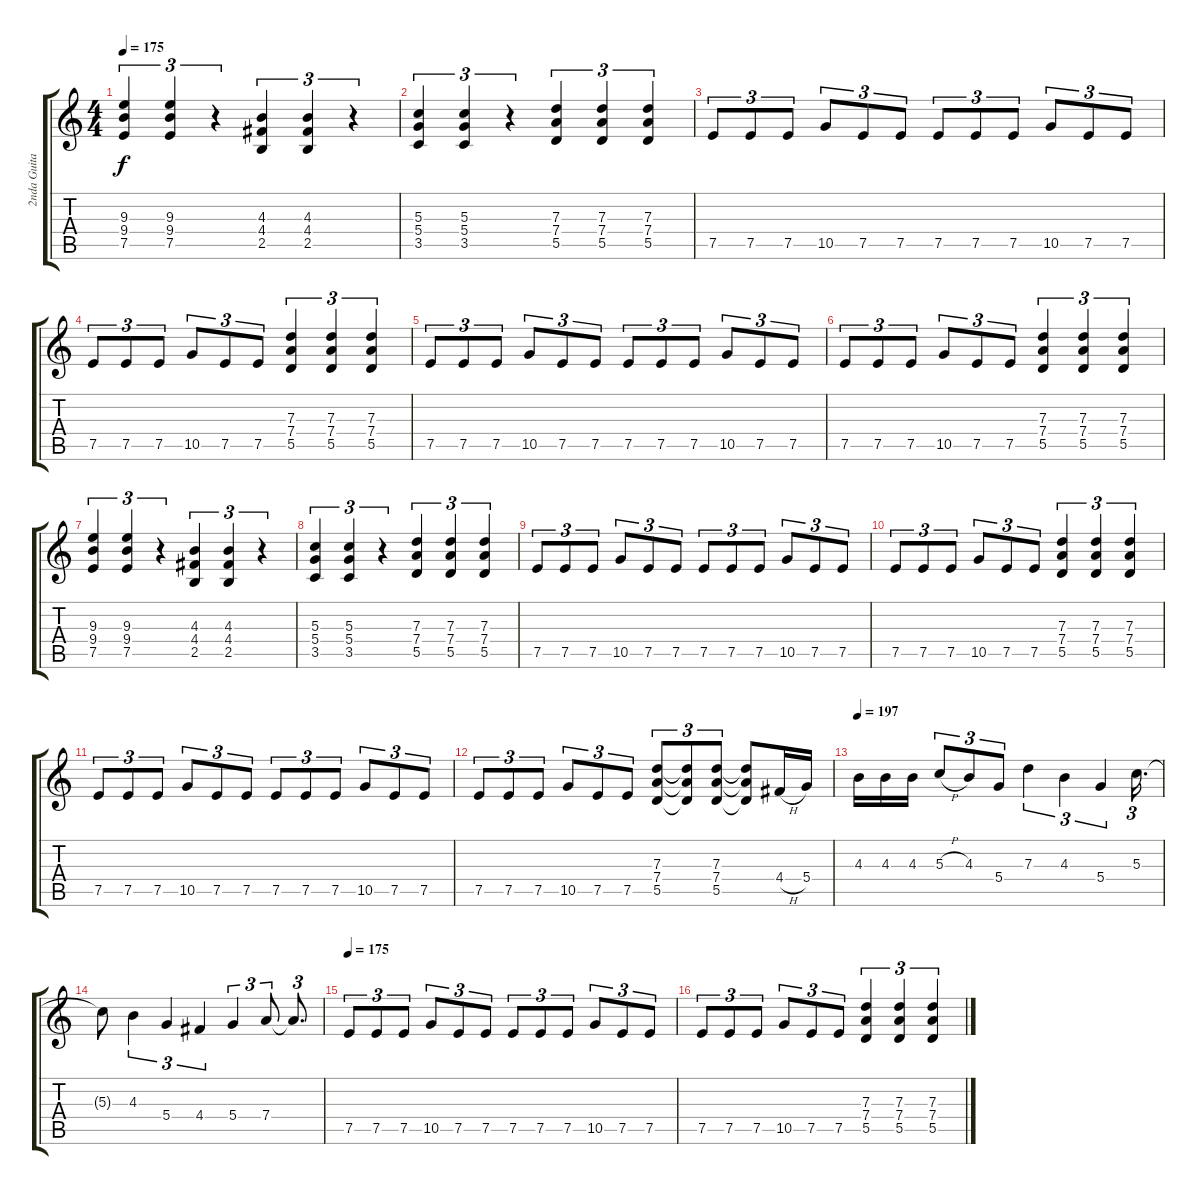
\track ("2nda Guitarra" "2nda Guita") {instrument distortionguitar}
\staff {score tabs}
\tuning (E4 B3 G3 D3 A2 E2) {hide}
\ts (4 4)
\tempo 175
\clef g2
\ks c
(9.3 9.4 7.5).4{tu (3 2) dy f} (9.3 9.4 7.5).4{tu (3 2)} r.4{tu (3 2)} (4.3 4.4 2.5).4{tu (3 2)} (4.3 4.4 2.5).4{tu (3 2)} r.4{tu (3 2)} |
(5.3 5.4 3.5).4{tu (3 2)} (5.3 5.4 3.5).4{tu (3 2)} r.4{tu (3 2)} (7.3 7.4 5.5).4{tu (3 2)} (7.3 7.4 5.5).4{tu (3 2)} (7.3 7.4 5.5).4{tu (3 2)} |
7.5.8{tu (3 2)} 7.5.8{tu (3 2)} 7.5.8{tu (3 2)} 10.5.8{tu (3 2)} 7.5.8{tu (3 2)} 7.5.8{tu (3 2)} 7.5.8{tu (3 2)} 7.5.8{tu (3 2)} 7.5.8{tu (3 2)} 10.5.8{tu (3 2)} 7.5.8{tu (3 2)} 7.5.8{tu (3 2)} |
7.5.8{tu (3 2)} 7.5.8{tu (3 2)} 7.5.8{tu (3 2)} 10.5.8{tu (3 2)} 7.5.8{tu (3 2)} 7.5.8{tu (3 2)} (7.3 7.4 5.5).4{tu (3 2)} (7.3 7.4 5.5).4{tu (3 2)} (7.3 7.4 5.5).4{tu (3 2)} |
7.5.8{tu (3 2)} 7.5.8{tu (3 2)} 7.5.8{tu (3 2)} 10.5.8{tu (3 2)} 7.5.8{tu (3 2)} 7.5.8{tu (3 2)} 7.5.8{tu (3 2)} 7.5.8{tu (3 2)} 7.5.8{tu (3 2)} 10.5.8{tu (3 2)} 7.5.8{tu (3 2)} 7.5.8{tu (3 2)} |
7.5.8{tu (3 2)} 7.5.8{tu (3 2)} 7.5.8{tu (3 2)} 10.5.8{tu (3 2)} 7.5.8{tu (3 2)} 7.5.8{tu (3 2)} (7.3 7.4 5.5).4{tu (3 2)} (7.3 7.4 5.5).4{tu (3 2)} (7.3 7.4 5.5).4{tu (3 2)} |
(9.3 9.4 7.5).4{tu (3 2)} (9.3 9.4 7.5).4{tu (3 2)} r.4{tu (3 2)} (4.3 4.4 2.5).4{tu (3 2)} (4.3 4.4 2.5).4{tu (3 2)} r.4{tu (3 2)} |
(5.3 5.4 3.5).4{tu (3 2)} (5.3 5.4 3.5).4{tu (3 2)} r.4{tu (3 2)} (7.3 7.4 5.5).4{tu (3 2)} (7.3 7.4 5.5).4{tu (3 2)} (7.3 7.4 5.5).4{tu (3 2)} |
7.5.8{tu (3 2)} 7.5.8{tu (3 2)} 7.5.8{tu (3 2)} 10.5.8{tu (3 2)} 7.5.8{tu (3 2)} 7.5.8{tu (3 2)} 7.5.8{tu (3 2)} 7.5.8{tu (3 2)} 7.5.8{tu (3 2)} 10.5.8{tu (3 2)} 7.5.8{tu (3 2)} 7.5.8{tu (3 2)} |
7.5.8{tu (3 2)} 7.5.8{tu (3 2)} 7.5.8{tu (3 2)} 10.5.8{tu (3 2)} 7.5.8{tu (3 2)} 7.5.8{tu (3 2)} (7.3 7.4 5.5).4{tu (3 2)} (7.3 7.4 5.5).4{tu (3 2)} (7.3 7.4 5.5).4{tu (3 2)} |
7.5.8{tu (3 2)} 7.5.8{tu (3 2)} 7.5.8{tu (3 2)} 10.5.8{tu (3 2)} 7.5.8{tu (3 2)} 7.5.8{tu (3 2)} 7.5.8{tu (3 2)} 7.5.8{tu (3 2)} 7.5.8{tu (3 2)} 10.5.8{tu (3 2)} 7.5.8{tu (3 2)} 7.5.8{tu (3 2)} |
7.5.8{tu (3 2)} 7.5.8{tu (3 2)} 7.5.8{tu (3 2)} 10.5.8{tu (3 2)} 7.5.8{tu (3 2)} 7.5.8{tu (3 2)} (7.3 7.4 5.5).8{tu (3 2)} (7.3{t} 7.4{t} 5.5{t}).8{tu (3 2)} (7.3 7.4 5.5).8{tu (3 2)} (7.3{t} 7.4{t} 5.5{t}).8 4.4{h}.16 5.4.16 |
\tempo 197
4.3.16 4.3.16 4.3.16 5.3{h}.8{tu (3 2)} 4.3.8{tu (3 2)} 5.4.8{tu (3 2)} 7.3.4{tu (3 2)} 4.3.4{tu (3 2)} 5.4.4{tu (3 2)} 5.3.16{d tu (3 2)} |
5.3{t}.8 4.3.4{tu (3 2)} 5.4.4{tu (3 2)} 4.4.4{tu (3 2)} 5.4.4{tu (3 2)} 7.4.8{tu (3 2)} 7.4{t}.8{d tu (3 2)} |
\tempo 175
7.5.8{tu (3 2)} 7.5.8{tu (3 2)} 7.5.8{tu (3 2)} 10.5.8{tu (3 2)} 7.5.8{tu (3 2)} 7.5.8{tu (3 2)} 7.5.8{tu (3 2)} 7.5.8{tu (3 2)} 7.5.8{tu (3 2)} 10.5.8{tu (3 2)} 7.5.8{tu (3 2)} 7.5.8{tu (3 2)} |
7.5.8{tu (3 2)} 7.5.8{tu (3 2)} 7.5.8{tu (3 2)} 10.5.8{tu (3 2)} 7.5.8{tu (3 2)} 7.5.8{tu (3 2)} (7.3 7.4 5.5).4{tu (3 2)} (7.3 7.4 5.5).4{tu (3 2)} (7.3 7.4 5.5).4{tu (3 2)}
